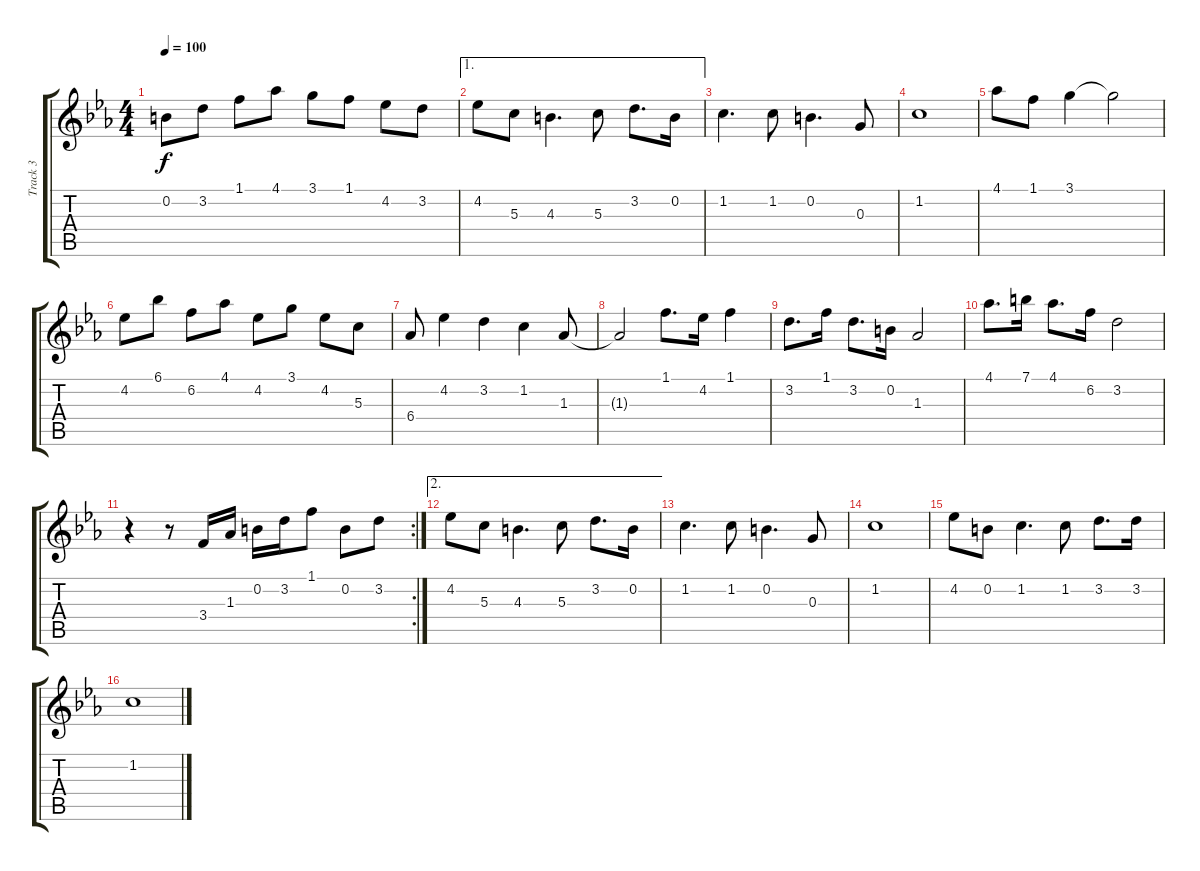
\track ("Track 3" "Track 3") {instrument acousticguitarnylon}
\staff {score tabs}
\tuning (E4 B3 G3 D3 A2 E2) {hide}
\ts (4 4)
\tempo 100
\clef g2
\ks cminor
0.2.8{dy f} 3.2.8 1.1.8 4.1.8 3.1.8 1.1.8 4.2.8 3.2.8 |
\ae 1
4.2.8 5.3.8 4.3.4{d} 5.3.8 3.2.8{d} 0.2.16 |
1.2.4{d} 1.2.8 0.2.4{d} 0.3.8 |
1.2.1 |
4.1.8 1.1.8 3.1.4 3.1{t}.2 |
4.2.8 6.1.8 6.2.8 4.1.8 4.2.8 3.1.8 4.2.8 5.3.8 |
6.4.8 4.2.4 3.2.4 1.2.4 1.3.8 |
1.3{t}.2 1.1.8{d} 4.2.16 1.1.4 |
3.2.8{d} 1.1.16 3.2.8{d} 0.2.16 1.3.2 |
4.1.8{d} 7.1.16 4.1.8{d} 6.2.16 3.2.2 |
\rc 2
r.4 r.8 3.4.16 1.3.16 0.2.16 3.2.16 1.1.8 0.2.8 3.2.8 |
\ae 2
4.2.8 5.3.8 4.3.4{d} 5.3.8 3.2.8{d} 0.2.16 |
1.2.4{d} 1.2.8 0.2.4{d} 0.3.8 |
1.2.1 |
4.2.8 0.2.8 1.2.4{d} 1.2.8 3.2.8{d} 3.2.16 |
1.2.1
